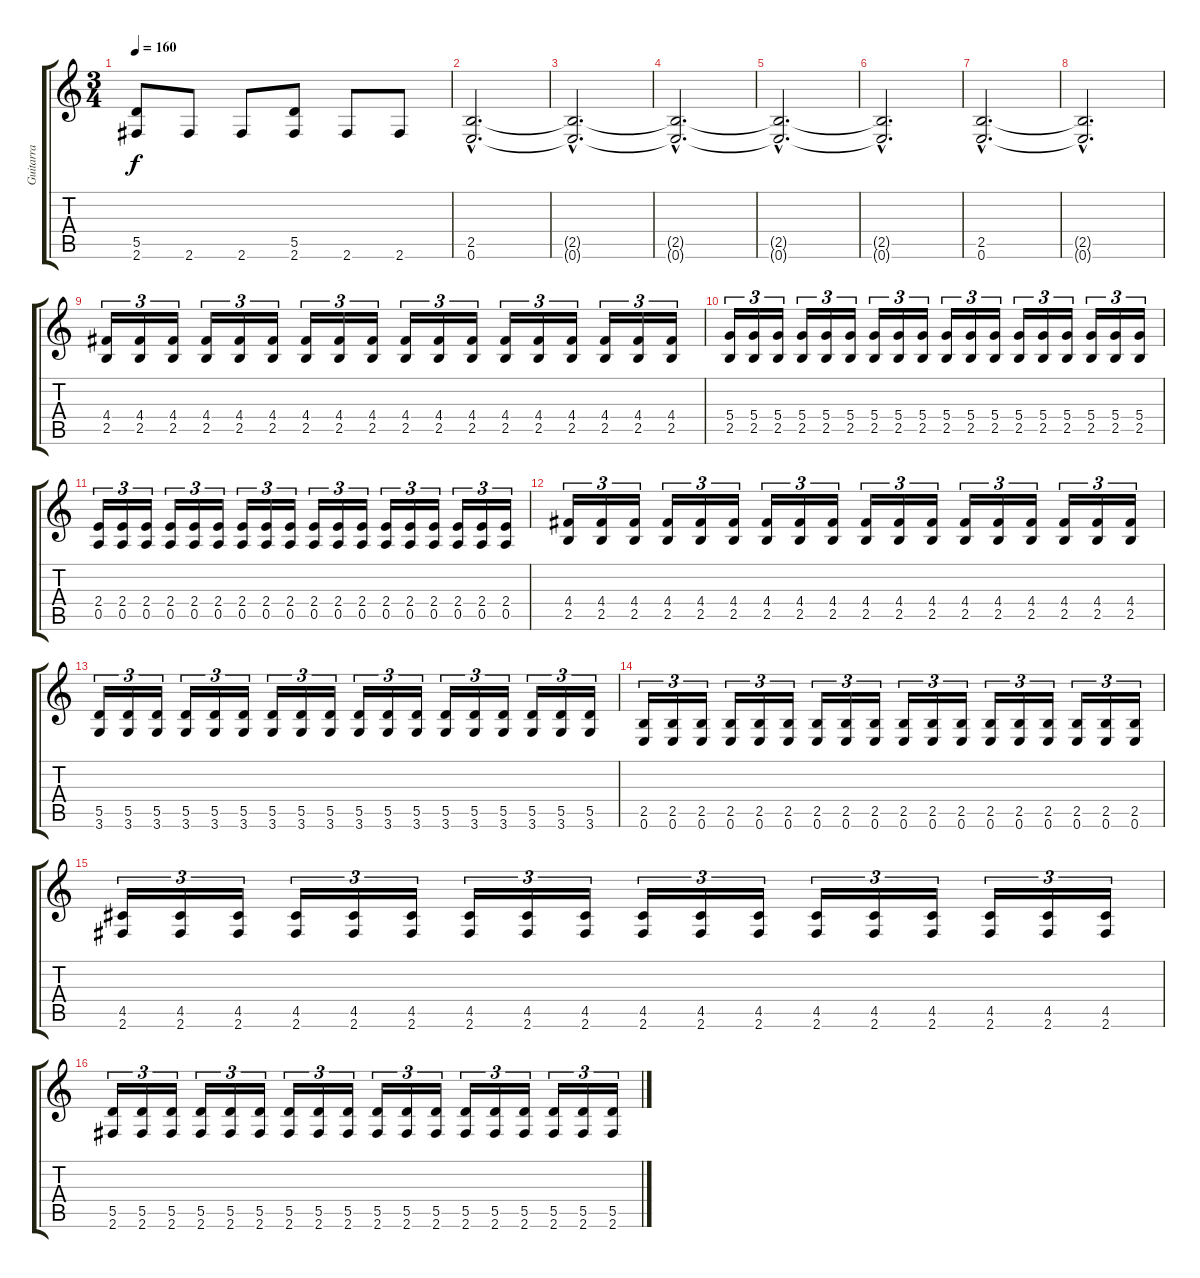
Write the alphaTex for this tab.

\track ("Guitarra" "Guitarra") {instrument distortionguitar}
\staff {score tabs}
\tuning (E4 B3 G3 D3 A2 E2) {hide}
\ts (3 4)
\tempo 160
\clef g2
\ks c
(5.5 2.6).8{dy f} 2.6.8 2.6.8 (5.5 2.6).8 2.6.8 2.6.8 |
(2.5{hac} 0.6{hac}).2{d} |
(2.5{hac t} 0.6{hac t}).2{d} |
(2.5{hac t} 0.6{hac t}).2{d} |
(2.5{hac t} 0.6{hac t}).2{d} |
(2.5{hac t} 0.6{hac t}).2{d} |
(2.5{hac} 0.6{hac}).2{d} |
(2.5{hac t} 0.6{hac t}).2{d} |
(4.4 2.5).16{tu (3 2)} (4.4 2.5).16{tu (3 2)} (4.4 2.5).16{tu (3 2)} (4.4 2.5).16{tu (3 2)} (4.4 2.5).16{tu (3 2)} (4.4 2.5).16{tu (3 2)} (4.4 2.5).16{tu (3 2)} (4.4 2.5).16{tu (3 2)} (4.4 2.5).16{tu (3 2)} (4.4 2.5).16{tu (3 2)} (4.4 2.5).16{tu (3 2)} (4.4 2.5).16{tu (3 2)} (4.4 2.5).16{tu (3 2)} (4.4 2.5).16{tu (3 2)} (4.4 2.5).16{tu (3 2)} (4.4 2.5).16{tu (3 2)} (4.4 2.5).16{tu (3 2)} (4.4 2.5).16{tu (3 2)} |
(5.4 2.5).16{tu (3 2)} (5.4 2.5).16{tu (3 2)} (5.4 2.5).16{tu (3 2)} (5.4 2.5).16{tu (3 2)} (5.4 2.5).16{tu (3 2)} (5.4 2.5).16{tu (3 2)} (5.4 2.5).16{tu (3 2)} (5.4 2.5).16{tu (3 2)} (5.4 2.5).16{tu (3 2)} (5.4 2.5).16{tu (3 2)} (5.4 2.5).16{tu (3 2)} (5.4 2.5).16{tu (3 2)} (5.4 2.5).16{tu (3 2)} (5.4 2.5).16{tu (3 2)} (5.4 2.5).16{tu (3 2)} (5.4 2.5).16{tu (3 2)} (5.4 2.5).16{tu (3 2)} (5.4 2.5).16{tu (3 2)} |
(2.4 0.5).16{tu (3 2)} (2.4 0.5).16{tu (3 2)} (2.4 0.5).16{tu (3 2)} (2.4 0.5).16{tu (3 2)} (2.4 0.5).16{tu (3 2)} (2.4 0.5).16{tu (3 2)} (2.4 0.5).16{tu (3 2)} (2.4 0.5).16{tu (3 2)} (2.4 0.5).16{tu (3 2)} (2.4 0.5).16{tu (3 2)} (2.4 0.5).16{tu (3 2)} (2.4 0.5).16{tu (3 2)} (2.4 0.5).16{tu (3 2)} (2.4 0.5).16{tu (3 2)} (2.4 0.5).16{tu (3 2)} (2.4 0.5).16{tu (3 2)} (2.4 0.5).16{tu (3 2)} (2.4 0.5).16{tu (3 2)} |
(4.4 2.5).16{tu (3 2)} (4.4 2.5).16{tu (3 2)} (4.4 2.5).16{tu (3 2)} (4.4 2.5).16{tu (3 2)} (4.4 2.5).16{tu (3 2)} (4.4 2.5).16{tu (3 2)} (4.4 2.5).16{tu (3 2)} (4.4 2.5).16{tu (3 2)} (4.4 2.5).16{tu (3 2)} (4.4 2.5).16{tu (3 2)} (4.4 2.5).16{tu (3 2)} (4.4 2.5).16{tu (3 2)} (4.4 2.5).16{tu (3 2)} (4.4 2.5).16{tu (3 2)} (4.4 2.5).16{tu (3 2)} (4.4 2.5).16{tu (3 2)} (4.4 2.5).16{tu (3 2)} (4.4 2.5).16{tu (3 2)} |
(5.5 3.6).16{tu (3 2)} (5.5 3.6).16{tu (3 2)} (5.5 3.6).16{tu (3 2)} (5.5 3.6).16{tu (3 2)} (5.5 3.6).16{tu (3 2)} (5.5 3.6).16{tu (3 2)} (5.5 3.6).16{tu (3 2)} (5.5 3.6).16{tu (3 2)} (5.5 3.6).16{tu (3 2)} (5.5 3.6).16{tu (3 2)} (5.5 3.6).16{tu (3 2)} (5.5 3.6).16{tu (3 2)} (5.5 3.6).16{tu (3 2)} (5.5 3.6).16{tu (3 2)} (5.5 3.6).16{tu (3 2)} (5.5 3.6).16{tu (3 2)} (5.5 3.6).16{tu (3 2)} (5.5 3.6).16{tu (3 2)} |
(2.5 0.6).16{tu (3 2)} (2.5 0.6).16{tu (3 2)} (2.5 0.6).16{tu (3 2)} (2.5 0.6).16{tu (3 2)} (2.5 0.6).16{tu (3 2)} (2.5 0.6).16{tu (3 2)} (2.5 0.6).16{tu (3 2)} (2.5 0.6).16{tu (3 2)} (2.5 0.6).16{tu (3 2)} (2.5 0.6).16{tu (3 2)} (2.5 0.6).16{tu (3 2)} (2.5 0.6).16{tu (3 2)} (2.5 0.6).16{tu (3 2)} (2.5 0.6).16{tu (3 2)} (2.5 0.6).16{tu (3 2)} (2.5 0.6).16{tu (3 2)} (2.5 0.6).16{tu (3 2)} (2.5 0.6).16{tu (3 2)} |
(4.5 2.6).16{tu (3 2)} (4.5 2.6).16{tu (3 2)} (4.5 2.6).16{tu (3 2)} (4.5 2.6).16{tu (3 2)} (4.5 2.6).16{tu (3 2)} (4.5 2.6).16{tu (3 2)} (4.5 2.6).16{tu (3 2)} (4.5 2.6).16{tu (3 2)} (4.5 2.6).16{tu (3 2)} (4.5 2.6).16{tu (3 2)} (4.5 2.6).16{tu (3 2)} (4.5 2.6).16{tu (3 2)} (4.5 2.6).16{tu (3 2)} (4.5 2.6).16{tu (3 2)} (4.5 2.6).16{tu (3 2)} (4.5 2.6).16{tu (3 2)} (4.5 2.6).16{tu (3 2)} (4.5 2.6).16{tu (3 2)} |
(5.5 2.6).16{tu (3 2)} (5.5 2.6).16{tu (3 2)} (5.5 2.6).16{tu (3 2)} (5.5 2.6).16{tu (3 2)} (5.5 2.6).16{tu (3 2)} (5.5 2.6).16{tu (3 2)} (5.5 2.6).16{tu (3 2)} (5.5 2.6).16{tu (3 2)} (5.5 2.6).16{tu (3 2)} (5.5 2.6).16{tu (3 2)} (5.5 2.6).16{tu (3 2)} (5.5 2.6).16{tu (3 2)} (5.5 2.6).16{tu (3 2)} (5.5 2.6).16{tu (3 2)} (5.5 2.6).16{tu (3 2)} (5.5 2.6).16{tu (3 2)} (5.5 2.6).16{tu (3 2)} (5.5 2.6).16{tu (3 2)}
